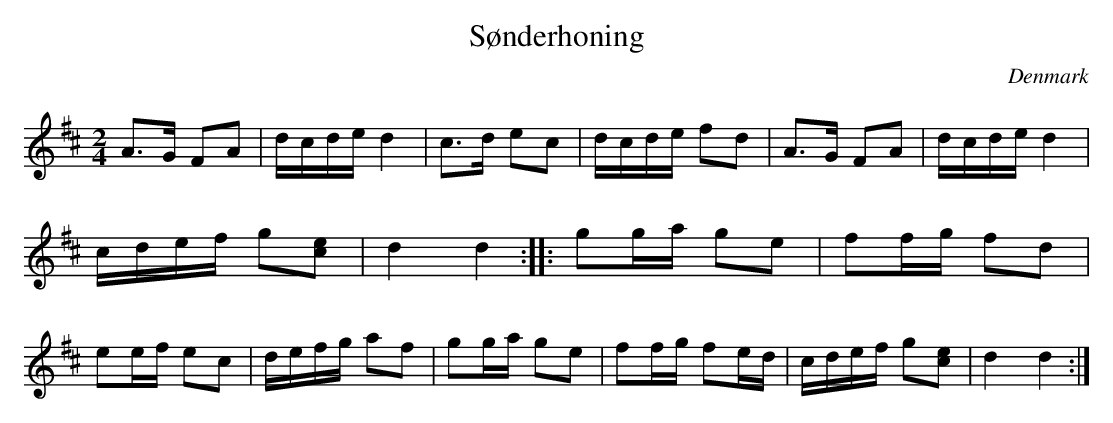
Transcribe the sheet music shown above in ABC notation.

X:1
T:Sønderhoning
L:1/8
M:2/4
O:Denmark
K:D
A>G FA | d/c/d/e/ d2 | c>d ec | d/c/d/e/ fd |\
A>G FA | d/c/d/e/ d2 | c/d/e/f/ g[ce] | d2d2 ::\
gg/a/ ge | ff/g/ fd | ee/f/ ec | d/e/f/g/ af |\
gg/a/ ge | ff/g/ fe/d/ | c/d/e/f/ g[ce] | d2 d2:|
